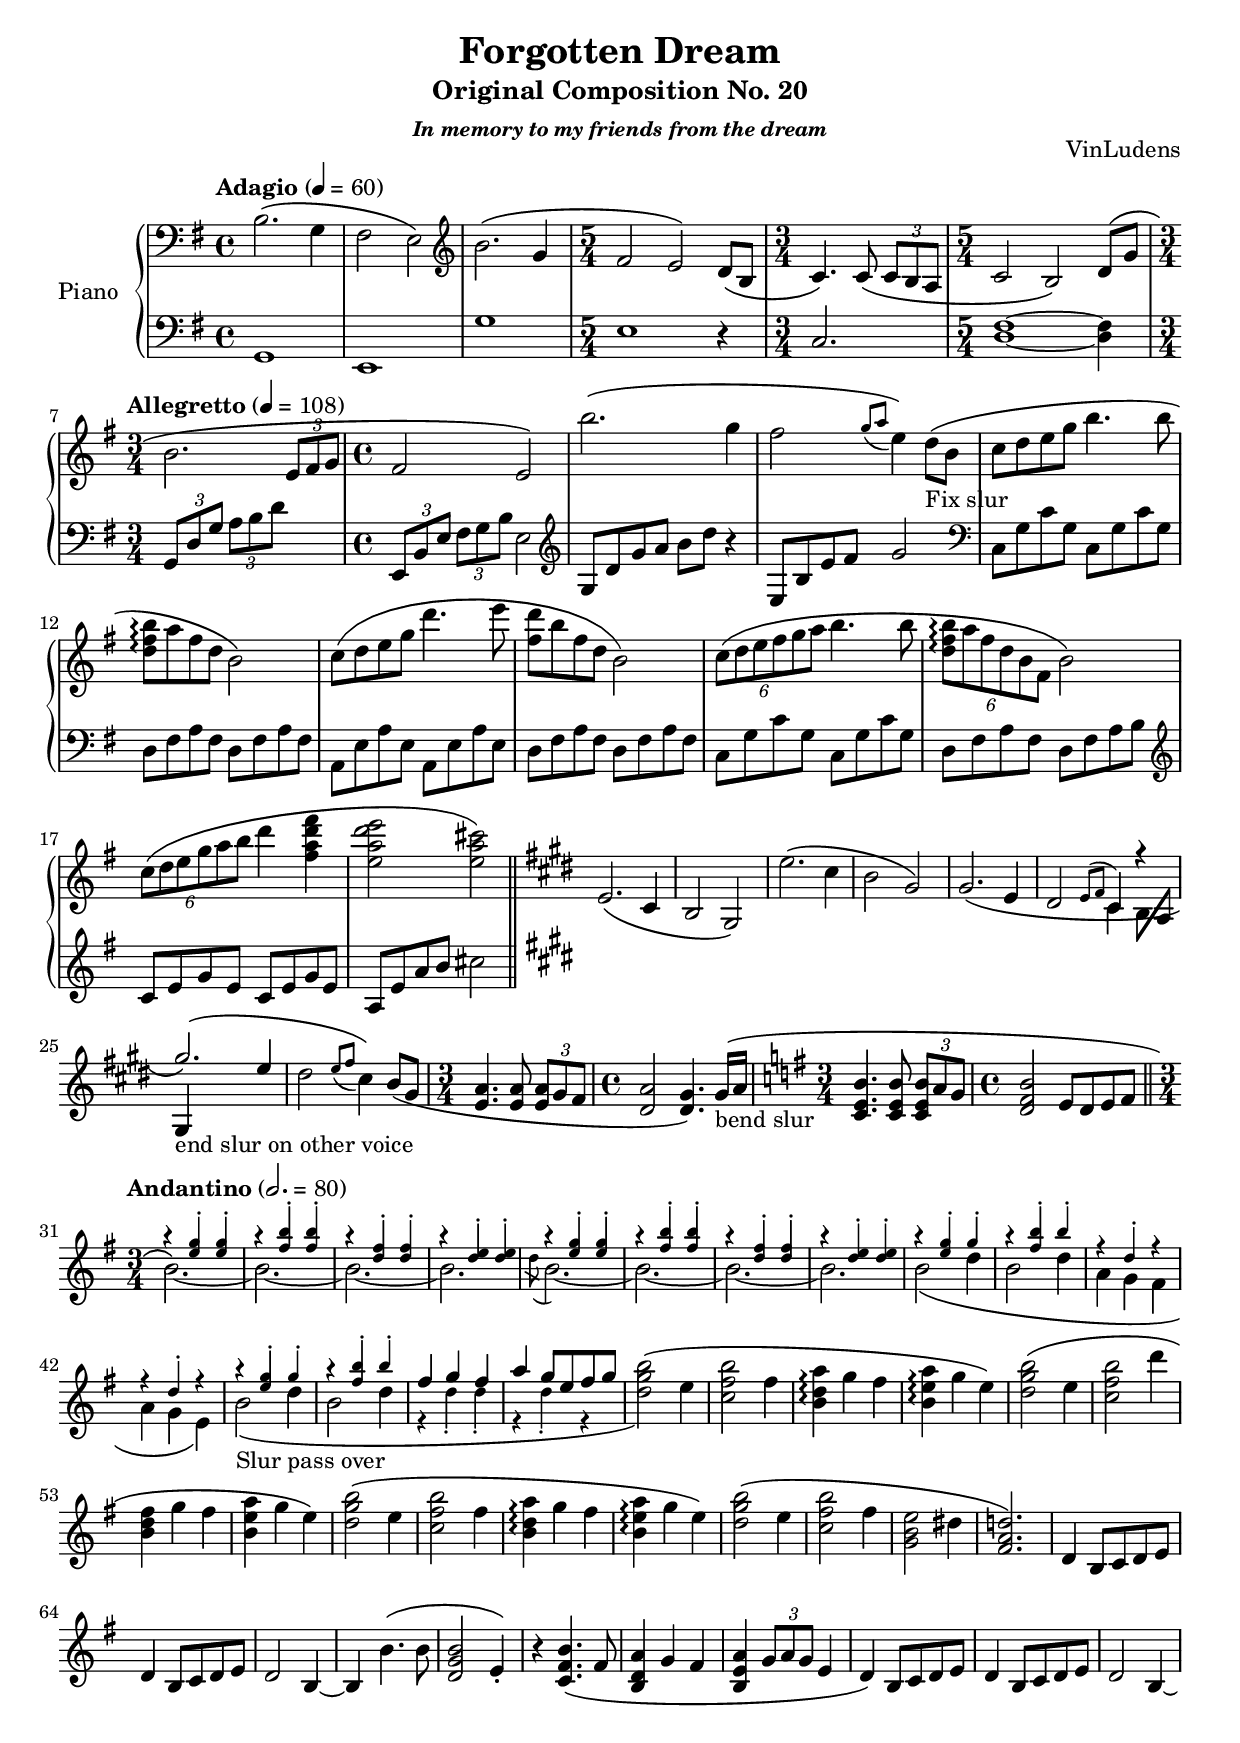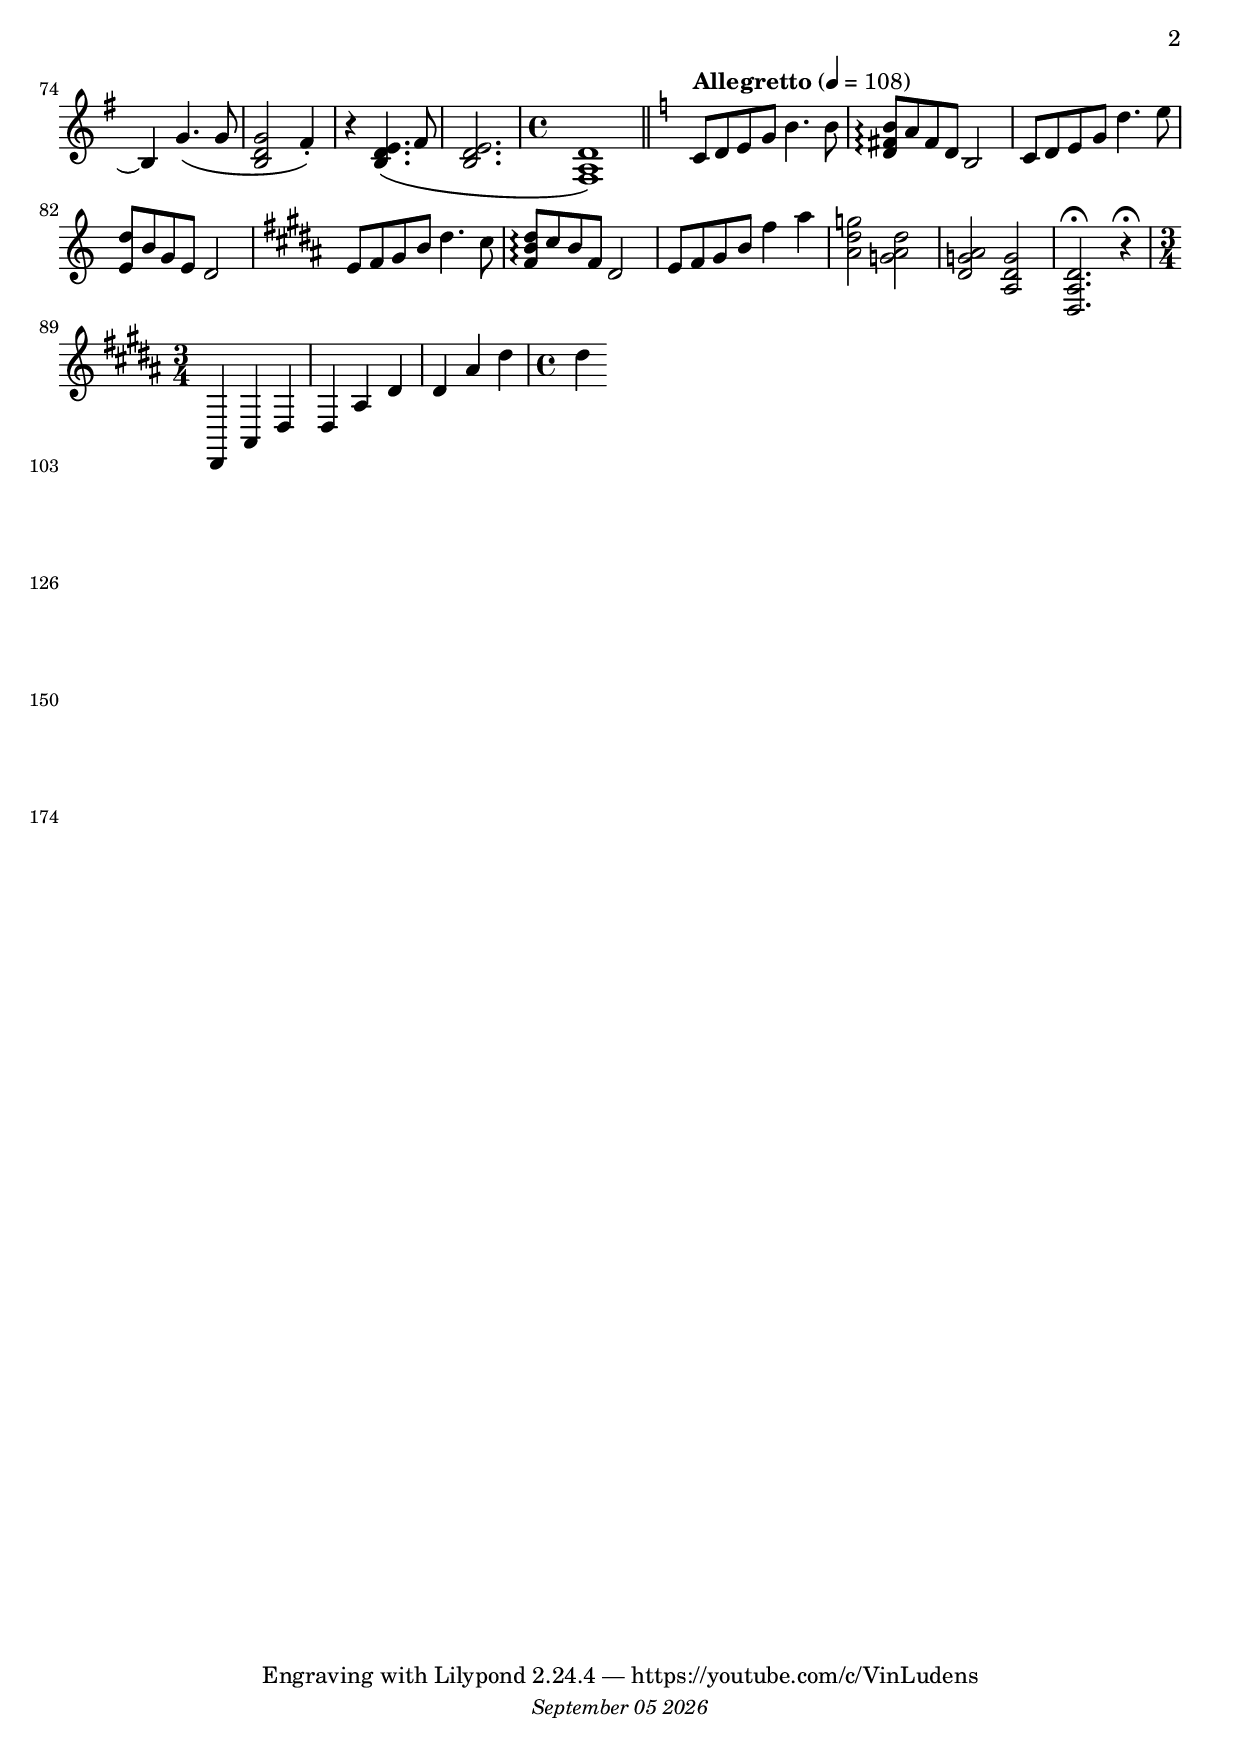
\version "2.24.0"

date = #(strftime "%B %d %Y" (localtime (current-time)))
\header {
  title = "Forgotten Dream"
  subtitle = \markup { \center-column {
    "Original Composition No. 20"
    \italic\small "In memory to my friends from the dream"
  } }
  %instrument = "Piano"
  composer = "VinLudens"
  %arranger = "Arr. by VinLudens"
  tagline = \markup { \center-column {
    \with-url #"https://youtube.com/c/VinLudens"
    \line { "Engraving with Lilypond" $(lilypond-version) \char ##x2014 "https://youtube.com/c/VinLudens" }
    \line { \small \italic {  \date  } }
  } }
}

%#(set-global-staff-size 20)
%showLastLength = R1 * 10

\paper {
  #(set-paper-size "a4")
  evenHeaderMarkup = \markup { \if \should-print-page-number { \fill-line { "" \fromproperty #'page:page-number-string } } }
  oddHeaderMarkup = \evenHeaderMarkup
}

\include "global.ly"
\version "2.24.0"
\include "global.ly"

right = {
  \global \clef "bass"
  \tempo "Adagio" 4 = 60

  b2.\( g4 |
  fis2 e\) |

  \clef "treble"
  b'2.\( g'4 |
  \time 5/4
  fis'2 e'\) d'8\( b |
  \time 3/4
  c'4.\) c'8\( \tuplet 3/2 { c'8 b a } |
  \time 5/4
  c'2 b2\) d'8\( g' |

  \tempo "Allegretto" 4 = 108
  \time 3/4
  b'2. |
  \time 4/4
  fis'2 e'\) |
  b''2.\( g''4 |
  fis''2 \appoggiatura { g''8 a'' } e''4\) d''8-"Fix slur"\( b' |

  c''8 d'' e'' g'' b''4. 8 |
  <b'' fis'' d''>\arpeggio a'' fis'' d'' b'2\) |
  c''8\( d'' e'' g'' d'''4. e'''8 |
  <d''' fis''>8 b'' fis'' d'' b'2\) |

  \tuplet 6/4 { c''8[\( d'' e'' fis'' g'' a''] } b''4. 8 |
  \tuplet 6/4 { <b'' fis'' d''>8[\arpeggio a'' fis'' d'' b' fis'] } b'2\) |
  \tuplet 6/4 { c''8[\( d'' e'' g'' a'' b''] } d'''4 <fis''' d''' a'' fis''> |
  <e''' d''' a'' e''>2 <cis''' a'' e''>\) |

  \bar "||"
  \key e \major

  e'2.\( cis'4 |
  b2 gis\) |
  e''2.\( cis''4 |
  b'2 gis'\) |

  gis'2.\( e'4 |
  << { \voiceOne
      dis'2 \appoggiatura { e'8 fis' } cis'4 r |
      gis'' 2.\)_"end slur on other voice"-\( e''4 |
    }
    \new Voice { \voiceTwo
      s2 cis'4 b8 \change Staff = "left" \voiceOne a |
      gis4 s2. |
    }
  >> \oneVoice
  dis''2 \appoggiatura { e''8 fis'' } cis''4\) b'8\( gis' |

  \time 3/4
  <e' a'>4. <e' a'>8 \tuplet 3/2 { <e' a'>8 gis' fis' } |
  \time 4/4
  <dis' a'>2 <dis' gis'>4.\) gis'16\(-"bend slur" a' |
  \key g \major
  \time 3/4
  <c' e' b'>4. <c' e' b'>8 \tuplet 3/2 { <c' e' b'>8 a' g' } |
  \time 4/4
  <d' fis' b'>2 e'8 \change Staff = "left" \clef "treble" d' e' fis' | \change Staff = "right"

  \bar "||"
  \time 3/4
  \tempo "Andantino" 2. = 80

  << { \voiceTwo
      b'2.\) ~ |
      b'2. ~ |
      b'2. ~ |
      b'2. |

      \acciaccatura d''8 b'2. ~ |
      b'2. ~ |
      b'2. ~ |
      b'2. |
    }
    \new Voice { \voiceOne\tiny
      r4 <e'' g''>4-. q4-. |
      r4 <fis'' b''>4-. q4-. |
      r4 <d'' fis''>4-. q4-. |
      r4 <d'' e''>4-. q4-. |

      r4 <e'' g''>4-. q4-. |
      r4 <fis'' b''>4-. q4-. |
      r4 <d'' fis''>4-. q4-. |
      r4 <d'' e''>4-. q4-. |
    }
  >> \oneVoice

  << { \voiceTwo
      b'2\( d''4 |
      b'2 d''4 |
      a'4 g' fis' |
      a'4 g' e'\) |

      b'2\(-"Slur pass over" d''4 |
      b'2 d''4 |
      \voiceOne fis''4 g'' fis'' |
      a''4 g''8 e'' fis'' g'' |
    }
    \new Voice { \voiceOne\tiny
      r4 <e'' g''>-. g''-. |
      r4 <fis'' b''>-. b''-. |
      r4 d''-. r |
      r4 d''-. r |

      r4 <e'' g''>-. g''-. |
      r4 <fis'' b''>-. b''-. |
      \voiceTwo r4 d''-. d''-. |
      r4 d''-. r |
    }
  >> \oneVoice

  <d'' g'' b''>2\)\( e''4 |
  <c'' fis'' b''>2 fis''4 |
  <b' d'' a''>4\arpeggio g'' fis'' |
  <b' e'' a''>4\arpeggio g'' e''\) |

  <d'' g'' b''>2\( e''4 |
  <c'' fis'' b''>2 d'''4 |
  <b' d'' fis''>4 g'' fis'' |
  <b' e'' a''>4 g'' e''\) |

  <d'' g'' b''>2\( e''4 |
  <c'' fis'' b''>2 fis''4 |
  <b' d'' a''>4\arpeggio g'' fis'' |
  <b' e'' a''>4\arpeggio g'' e''\) |

  <d'' g'' b''>2\( e''4 |
  <c'' fis'' b''>2 fis''4 |
  <g' b' e''>2 dis''4 |
  <fis' a' d''>2.\) |

  d'4 b8 c' d' e' |
  d'4 b8 c' d' e' |
  d'2 b4 ~ |
  4 b'4.\( b'8 |
  
  <d' g' b'>2 e'4-.\) |
  r4 <c' fis' b'>4.\( fis'8 |
  <b d' a'>4 g' fis' |
  <b e' a'>4 \tuplet 3/2 { g'8 a' g' } e'4 |
  
  d'4\) b8 c' d' e' |
  d'4 b8 c' d' e' |
  d'2 b4 ~ |
  4 g'4.\( g'8 |
  
  <b d' g'>2 fis'4-.\) |
  r4 <b d' e'>4.\( fis'8 |
  <b d' e'>2. 
  \time 4/4|
  <fis a d'>1\) |


  \bar "||"
  \key c \major
  \tempo "Allegretto" 4 = 108

  c'8 d' e' g' b'4. b'8 |
  <d' fis' b'>8\arpeggio a' fis' d' b2 |
  c'8 d' e' g' d''4. e''8 |
  <e' d''>8 b' g' e' d'2 |
  
  \key gis \minor
  e'8 fis' gis' b' dis''4. cis''8 |
  <fis' b' dis''>8\arpeggio cis'' b' fis' dis'2 |
  e'8 fis' gis' b' fis''4 ais'' |
  
  <ais' dis'' g''>2 <g' ais' dis''> |
  <dis' g' ais'>2 <ais dis' g'> |
  <dis ais dis'>2.\fermata r4\fermata |
  
  \time 3/4
  \change Staff = "left" dis,4 ais, dis |
  dis4 ais dis' |
  \change Staff = "right" dis'4 ais' dis'' |
  \time 4/4

  dis''

}

\version "2.24.0"
\include "global.ly"

left = \relative c {
  \global

  g=,1 |
  e=,1 |


  g'=1 |
  \time 5/4
  e=1 r4 |
  \time 3/4
  c=2. |
  \time 5/4
  <d= fis>1 ~ q4 |



  \time 3/4
  \tuplet 3/2 4 { g,=,8 d' g a b d \change Staff = "right" e fis g } | \change Staff = "left"
  \time 4/4
  \tuplet 3/2 4 { e,,=,8 b' e fis g b } e,=2 |
  \clef "treble" g=8 d' g a b d r4 |
  e,,=8 b' e fis g2 |

  \clef "bass" c,,=8 g' c g c, g' c g |
  d=8 fis a fis d fis a fis |
  a,=, e' a e a, e' a e |
  d=8 fis a fis d fis a fis |

  c=8 g' c g c, g' c g |
  d=8 fis a fis d fis a b |
  \clef "treble" c='8 e g e c e g e |
  a,=8 e' a b cis2 |

  \bar "||"
  \key e \major


}

\version "2.24.0"
\include "global.ly"

crescPoco = \tweak DynamicText.self-alignment-X #LEFT 
        #(make-dynamic-script (markup #:normal-text #:italic "cresc. poco a poco"))

rit = \tweak DynamicText.self-alignment-X #LEFT #(make-dynamic-script
  (markup #:normal-text #:italic "rit."))

rall = \tweak DynamicText.self-alignment-X #LEFT #(make-dynamic-script
  (markup #:normal-text #:italic "rall."))

dynamics = {
  \global
  % allow text in the dynamics block to be centered vertically
  % \override TextScript.extra-offset = #'(0 . 1)

  s1*3 |
  s1 s4 |
  s2. |
  s1 s4 |
  s2. |
  s1*11 |

  s1*8 |
  s2. s1 |
  s2. s1 |

  s2.*47 |
  s1 |

  s1*10 |
  s2.*3 |

  s1*4 |
  s2. s1 |
  s2. s1 |
  s2. s1 |
  s2. s1 |

  s1*11 |
  s2. s1 |
  s2. s1 |
  s2. s1 |
  s2. s1 |
  s1
  s2. s1 |
  s2. s1 |

  s2.*96 |

}


% \pointAndClickOff

\score {
  \new PianoStaff \with {
    instrumentName = "Piano"
  } << \accidentalStyle piano
    \new Staff = "right" \with {
      midiInstrument = "acoustic grand"
    } \right
    \new Dynamics = "Dynamics" \dynamics
    \new Staff = "left" \with {
      midiInstrument = "acoustic grand"
    } { \clef bass \left }
  >>
  \layout { }
  \midi {
    %\tempo 4=80
    \set Staff.midiMaximumVolume = #0.7
  }
}
